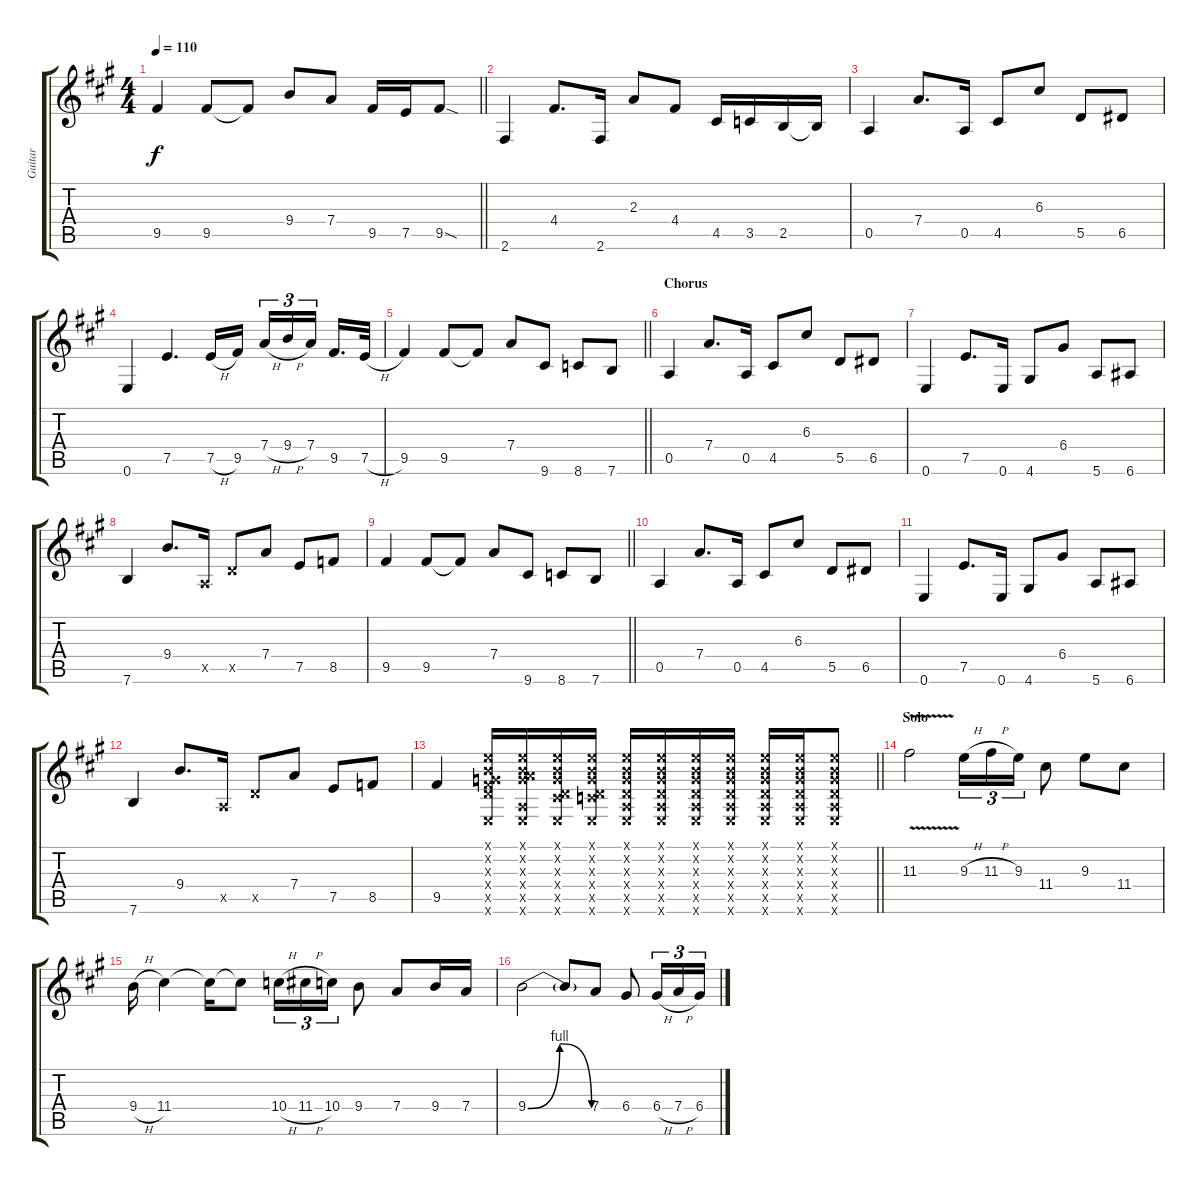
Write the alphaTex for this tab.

\track ("Guitar" "Guitar") {instrument distortionguitar}
\staff {score tabs}
\tuning (E4 B3 G3 D3 A2 E2) {hide}
\ts (4 4)
\tempo 110
\clef g2
\barLineRight lightlight
\ks f#minor
9.5.4{dy f} 9.5.8 9.5{t}.8 9.4.8 7.4.8 9.5.16 7.5.16 9.5{sod}.8 |
\section ("" "")
2.6.4 4.4.8{d} 2.6.16 2.3.8 4.4.8 4.5.16 3.5.16 2.5.16 2.5{t}.16 |
0.5.4 7.4.8{d} 0.5.16 4.5.8 6.3.8 5.5.8 6.5.8 |
0.6.4 7.5.4{d} 7.5{h}.16 9.5.16 7.4{h}.16{tu (3 2)} 9.4{h}.16{tu (3 2)} 7.4.16{tu (3 2) beam splitsecondary} 9.5.16{d} 7.5{h}.32 |
\barLineRight lightlight
9.5.4 9.5.8 9.5{t}.8 7.4.8 9.6.8 8.6.8 7.6.8 |
\section ("" "Chorus")
0.5.4 7.4.8{d} 0.5.16 4.5.8 6.3.8 5.5.8 6.5.8 |
0.6.4 7.5.8{d} 0.6.16 4.6.8 6.4.8 5.6.8 6.6.8 |
7.6.4 9.4.8{d} 0.5{x}.16 5.5{x}.8 7.4.8 7.5.8 8.5.8 |
\barLineRight lightlight
9.5.4 9.5.8 9.5{t}.8 7.4.8 9.6.8 8.6.8 7.6.8 |
\section ("" "")
0.5.4 7.4.8{d} 0.5.16 4.5.8 6.3.8 5.5.8 6.5.8 |
0.6.4 7.5.8{d} 0.6.16 4.6.8 6.4.8 5.6.8 6.6.8 |
7.6.4 9.4.8{d} 0.5{x}.16 5.5{x}.8 7.4.8 7.5.8 8.5.8 |
\barLineRight lightlight
9.5.4 (0.1{x} 0.2{x} 0.3{x} 0.4{x} 9.5{x} 0.6{x}).16 (0.1{x} 0.2{x} 0.3{x} 7.4{x} 0.5{x} 0.6{x}).16 (0.1{x} 0.2{x} 0.3{x} 0.4{x} 4.5{x} 0.6{x}).16 (0.1{x} 0.2{x} 0.3{x} 0.4{x} 3.5{x} 0.6{x}).16 (0.1{x} 0.2{x} 0.3{x} 0.4{x} 0.5{x} 0.6{x}).16 (0.1{x} 0.2{x} 0.3{x} 0.4{x} 0.5{x} 0.6{x}).16 (0.1{x} 0.2{x} 0.3{x} 0.4{x} 0.5{x} 0.6{x}).16 (0.1{x} 0.2{x} 0.3{x} 0.4{x} 0.5{x} 0.6{x}).16 (0.1{x} 0.2{x} 0.3{x} 0.4{x} 0.5{x} 0.6{x}).16 (0.1{x} 0.2{x} 0.3{x} 0.4{x} 0.5{x} 0.6{x}).16 (0.1{x} 0.2{x} 0.3{x} 0.4{x} 0.5{x} 0.6{x}).8 |
\section ("" "Solo")
11.3{v}.2 9.3{h}.16{tu (3 2)} 11.3{h}.16{tu (3 2)} 9.3.16{tu (3 2)} 11.4.8 9.3.8 11.4.8 |
9.4{h}.16 11.4.4 11.4{t}.16 11.4{t}.8 10.4{h}.16{tu (3 2)} 11.4{h}.16{tu (3 2)} 10.4.16{tu (3 2)} 9.4.8 7.4.8 9.4.16 7.4.16 |
9.4{be (bendrelease 0 0 15 4 30 4 60 0)}.2 9.4{t}.8 7.4.8 6.4.8 6.4{h}.16{tu (3 2)} 7.4{h}.16{tu (3 2)} 6.4.16{tu (3 2)}
